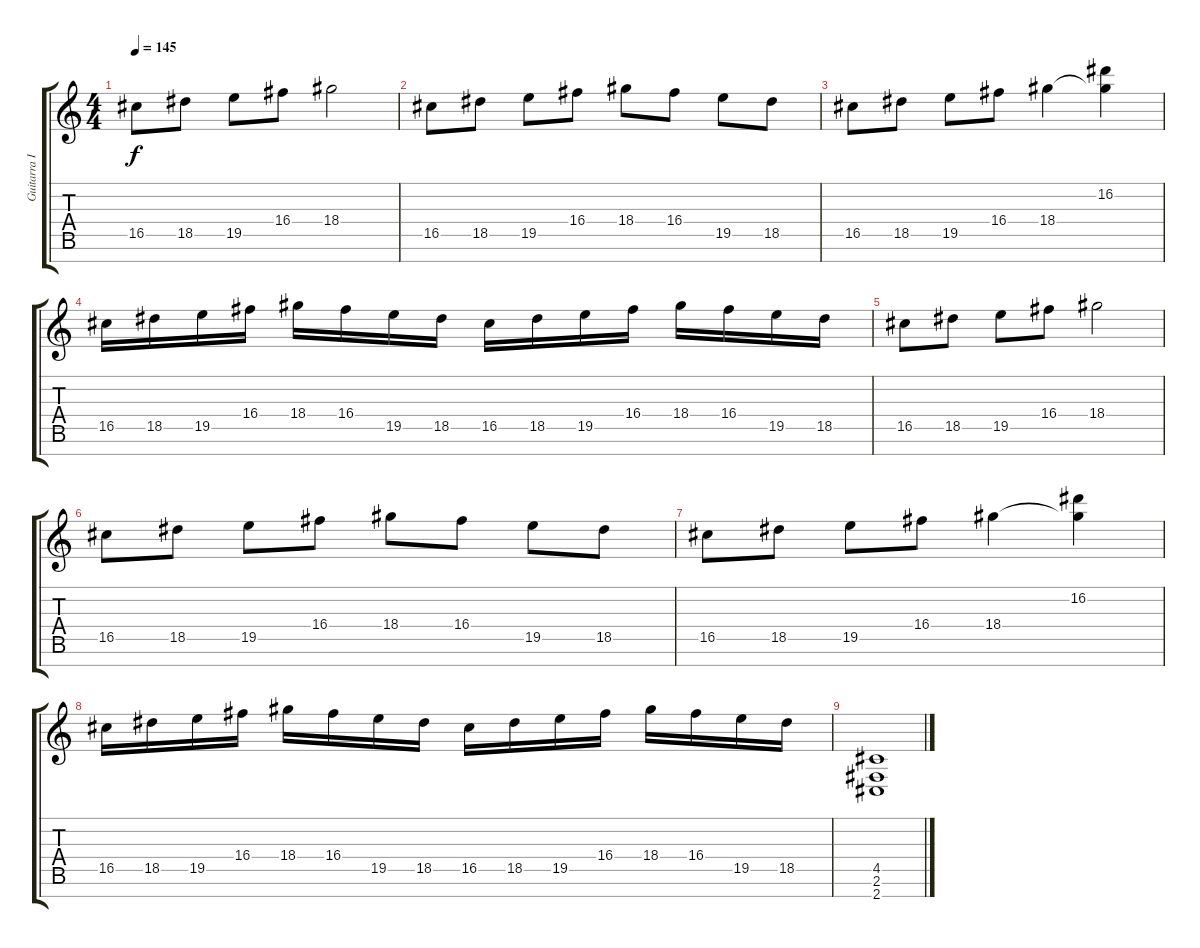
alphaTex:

\track ("Guitarra II" "Guitarra I") {instrument distortionguitar}
\staff {score tabs}
\tuning (E4 B3 G3 D3 A2 E2 B1) {hide}
\ts (4 4)
\tempo 145
\clef g2
\ks c
16.5.8{dy f} 18.5.8 19.5.8 16.4.8 18.4.2 |
16.5.8 18.5.8 19.5.8 16.4.8 18.4.8 16.4.8 19.5.8 18.5.8 |
16.5.8 18.5.8 19.5.8 16.4.8 18.4.4 (16.2 18.4{t}).4 |
16.5.16 18.5.16 19.5.16 16.4.16 18.4.16 16.4.16 19.5.16 18.5.16 16.5.16 18.5.16 19.5.16 16.4.16 18.4.16 16.4.16 19.5.16 18.5.16 |
16.5.8 18.5.8 19.5.8 16.4.8 18.4.2 |
16.5.8 18.5.8 19.5.8 16.4.8 18.4.8 16.4.8 19.5.8 18.5.8 |
16.5.8 18.5.8 19.5.8 16.4.8 18.4.4 (16.2 18.4{t}).4 |
16.5.16 18.5.16 19.5.16 16.4.16 18.4.16 16.4.16 19.5.16 18.5.16 16.5.16 18.5.16 19.5.16 16.4.16 18.4.16 16.4.16 19.5.16 18.5.16 |
(4.5 2.6 2.7).1
